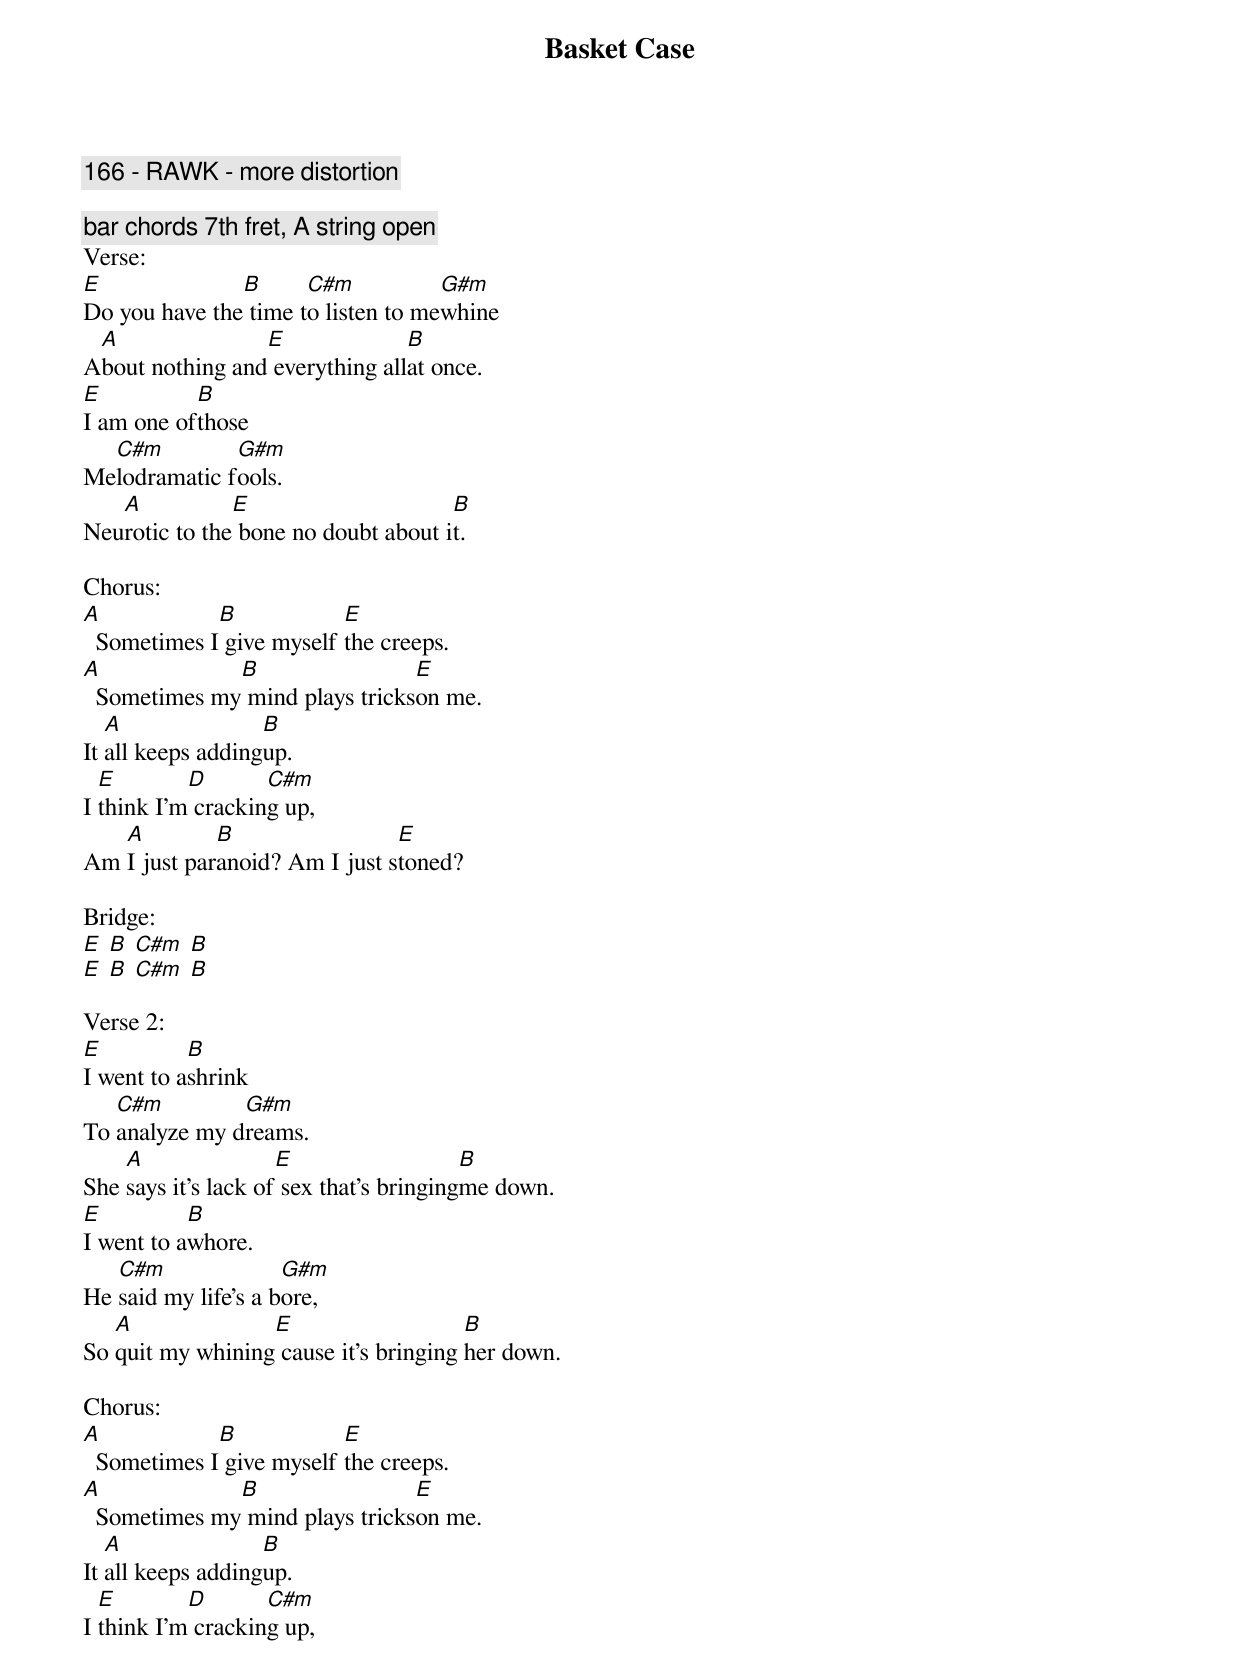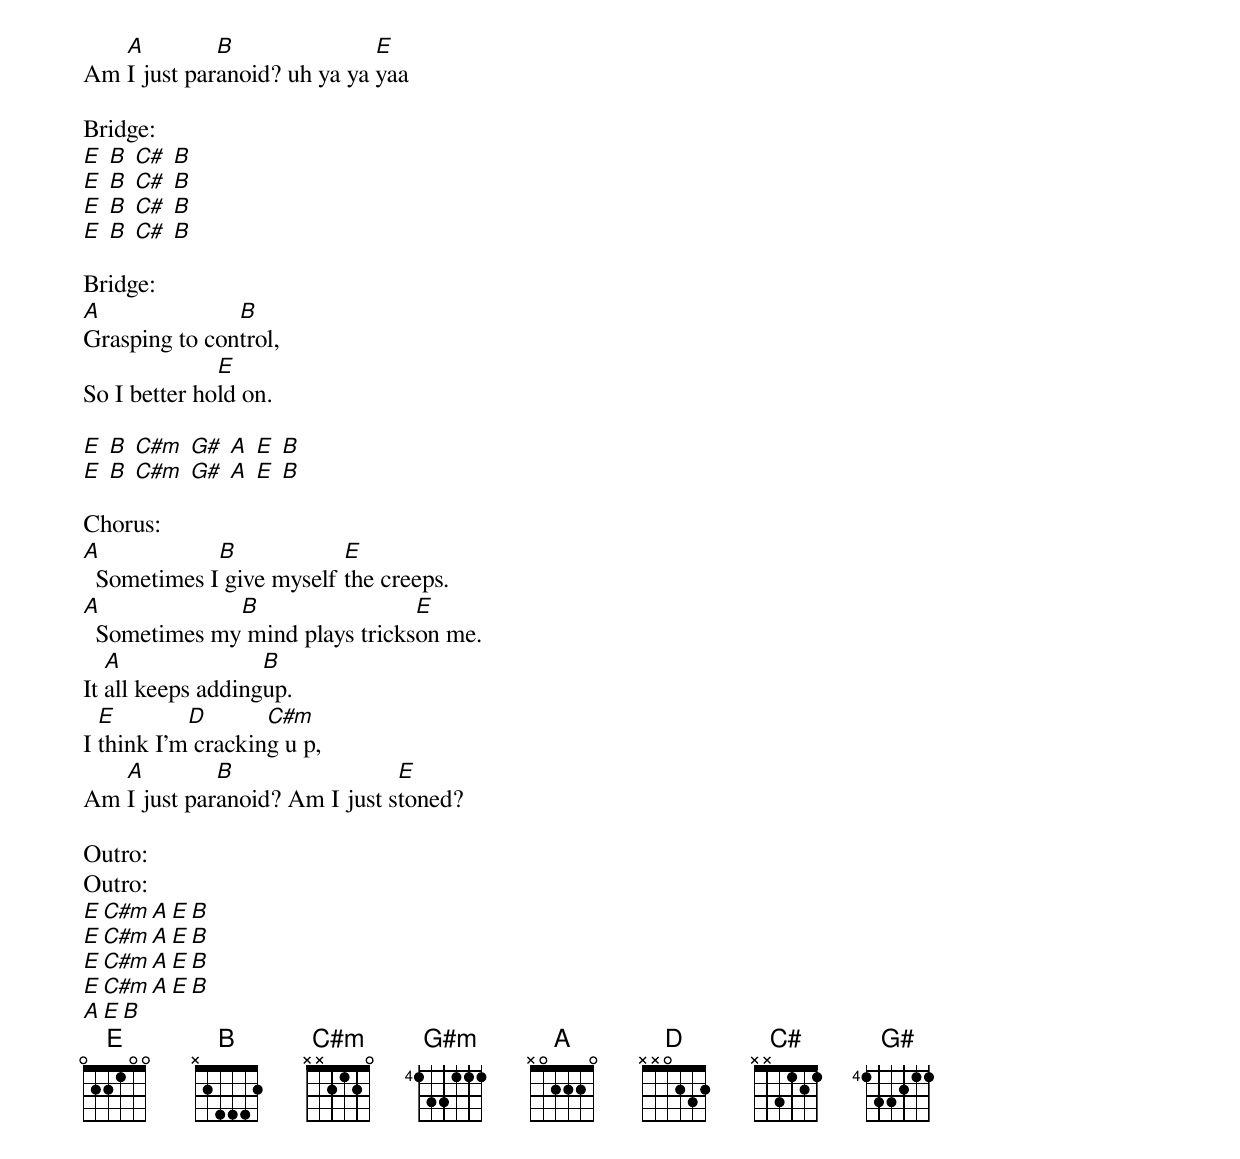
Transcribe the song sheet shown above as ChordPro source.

{title:Basket Case}
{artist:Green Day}
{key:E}
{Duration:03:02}
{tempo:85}
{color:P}

{c:166 - RAWK - more distortion}

{c:bar chords 7th fret, A string open}
Verse:
[E]Do you have the[B] time t[C#m]o listen to me[G#m]whine
A[A]bout nothing and[E] everything all[B]at once.
[E]I am one of[B]those
Me[C#m]lodramatic f[G#m]ools.
Neu[A]rotic to the[E] bone no doubt about i[B]t.

Chorus:
[A]  Sometimes I[B] give myself [E]the creeps.
[A]  Sometimes my[B] mind plays tricks[E]on me.
It [A]all keeps adding[B]up.
I [E]think I'm[D] crackin[C#m]g up,
Am [A]I just par[B]anoid? Am I just s[E]toned?

Bridge:
[E] [B] [C#m] [B]
[E] [B] [C#m] [B]

Verse 2:
[E]I went to a[B]shrink
To [C#m]analyze my d[G#m]reams.
She [A]says it's lack of[E] sex that's bringing[B]me down.
[E]I went to a[B]whore.
He [C#m]said my life's a b[G#m]ore,
So [A]quit my whining[E] cause it's bringing [B]her down.

Chorus:
[A]  Sometimes I[B] give myself [E]the creeps.
[A]  Sometimes my[B] mind plays tricks[E]on me.
It [A]all keeps adding[B]up.
I [E]think I'm[D] crackin[C#m]g up,
Am [A]I just par[B]anoid? uh ya ya [E]yaa

Bridge:
[E] [B] [C#] [B]
[E] [B] [C#] [B]
[E] [B] [C#] [B]
[E] [B] [C#] [B]

Bridge:
[A]Grasping to con[B]trol,
So I better ho[E]ld on.

[E] [B] [C#m] [G#] [A] [E] [B]
[E] [B] [C#m] [G#] [A] [E] [B]

Chorus:
[A]  Sometimes I[B] give myself [E]the creeps.
[A]  Sometimes my[B] mind plays tricks[E]on me.
It [A]all keeps adding[B]up.
I [E]think I'm[D] crackin[C#m]g u p,
Am [A]I just par[B]anoid? Am I just s[E]toned?

Outro:
Outro:
[E][C#m][A][E][B]
[E][C#m][A][E][B]
[E][C#m][A][E][B]
[E][C#m][A][E][B]
[A][E][B]
